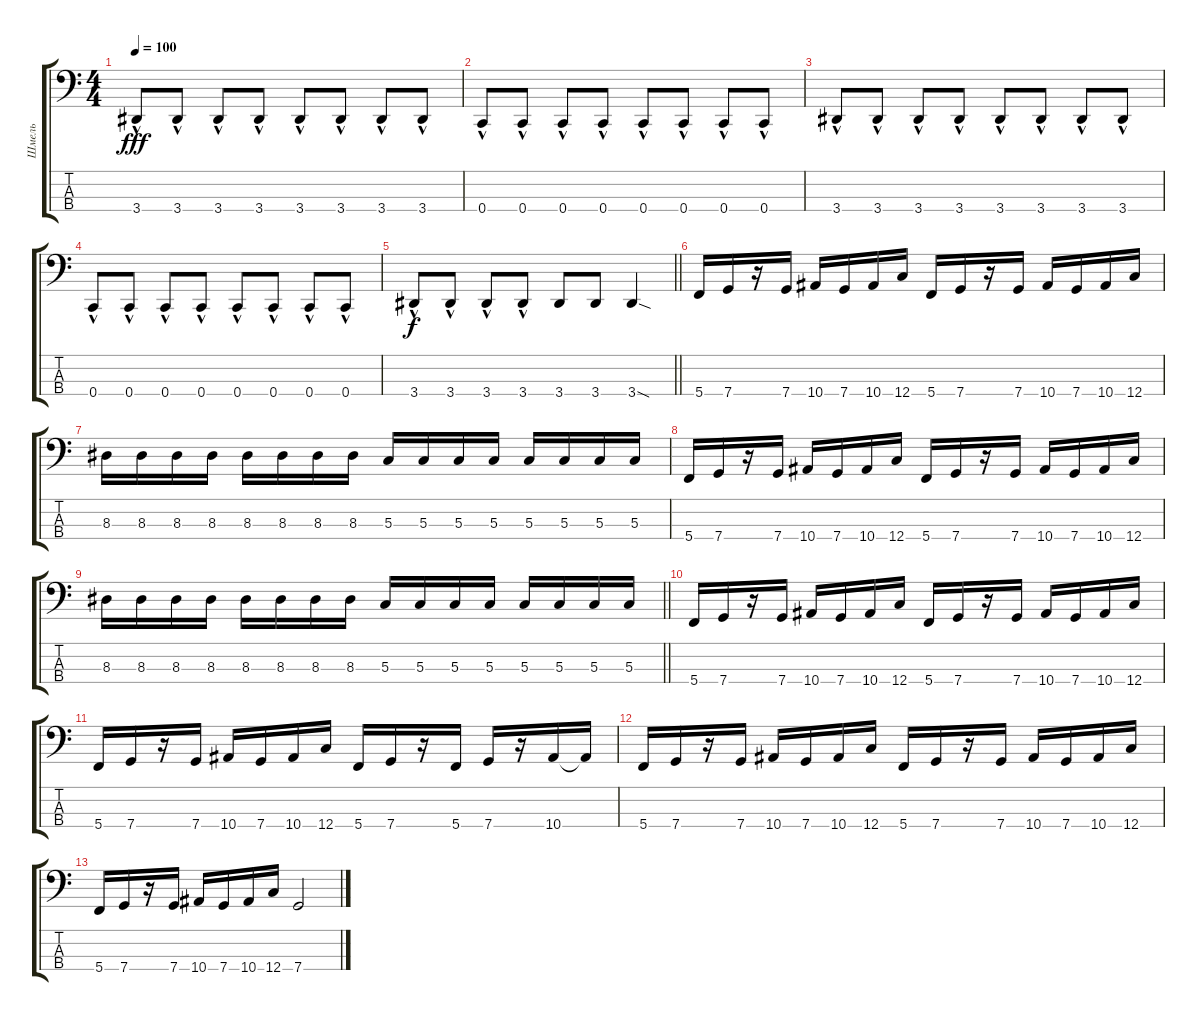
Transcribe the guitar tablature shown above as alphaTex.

\track ("Шмель" "Шмель") {instrument electricbassfinger}
\staff {score tabs}
\tuning (F2 C2 G1 C1) {hide}
\ts (4 4)
\tempo 100
\clef f4
\ks c
3.4{hac}.8{dy fff} 3.4{hac}.8 3.4{hac}.8 3.4{hac}.8 3.4{hac}.8 3.4{hac}.8 3.4{hac}.8 3.4{hac}.8 |
0.4{hac}.8 0.4{hac}.8 0.4{hac}.8 0.4{hac}.8 0.4{hac}.8 0.4{hac}.8 0.4{hac}.8 0.4{hac}.8 |
3.4{hac}.8 3.4{hac}.8 3.4{hac}.8 3.4{hac}.8 3.4{hac}.8 3.4{hac}.8 3.4{hac}.8 3.4{hac}.8 |
0.4{hac}.8 0.4{hac}.8 0.4{hac}.8 0.4{hac}.8 0.4{hac}.8 0.4{hac}.8 0.4{hac}.8 0.4{hac}.8 |
\barLineRight lightlight
3.4{hac}.8{dy f} 3.4{hac}.8 3.4{hac}.8 3.4{hac}.8 3.4.8 3.4.8 3.4{sod}.4 |
5.4.16 7.4.16 r.16 7.4.16 10.4.16 7.4.16 10.4.16 12.4.16 5.4.16 7.4.16 r.16 7.4.16 10.4.16 7.4.16 10.4.16 12.4.16 |
8.3.16 8.3.16 8.3.16 8.3.16 8.3.16 8.3.16 8.3.16 8.3.16 5.3.16 5.3.16 5.3.16 5.3.16 5.3.16 5.3.16 5.3.16 5.3.16 |
5.4.16 7.4.16 r.16 7.4.16 10.4.16 7.4.16 10.4.16 12.4.16 5.4.16 7.4.16 r.16 7.4.16 10.4.16 7.4.16 10.4.16 12.4.16 |
\barLineRight lightlight
8.3.16 8.3.16 8.3.16 8.3.16 8.3.16 8.3.16 8.3.16 8.3.16 5.3.16 5.3.16 5.3.16 5.3.16 5.3.16 5.3.16 5.3.16 5.3.16 |
5.4.16 7.4.16 r.16 7.4.16 10.4.16 7.4.16 10.4.16 12.4.16 5.4.16 7.4.16 r.16 7.4.16 10.4.16 7.4.16 10.4.16 12.4.16 |
5.4.16 7.4.16 r.16 7.4.16 10.4.16 7.4.16 10.4.16 12.4.16 5.4.16 7.4.16 r.16 5.4.16 7.4.16 r.16 10.4.16 10.4{t}.16 |
5.4.16 7.4.16 r.16 7.4.16 10.4.16 7.4.16 10.4.16 12.4.16 5.4.16 7.4.16 r.16 7.4.16 10.4.16 7.4.16 10.4.16 12.4.16 |
5.4.16 7.4.16 r.16 7.4.16 10.4.16 7.4.16 10.4.16 12.4.16 7.4.2
